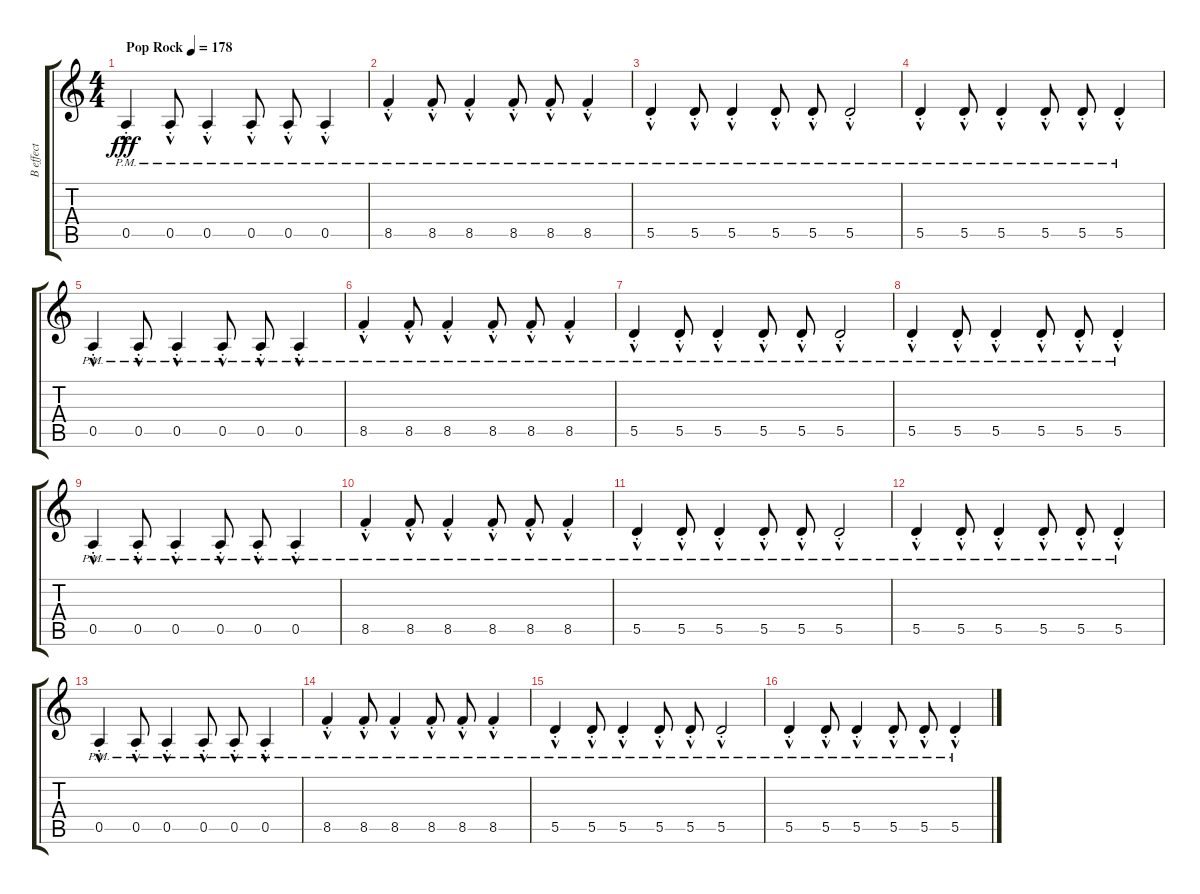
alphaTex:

\track ("B effect" "B effect") {instrument overdrivenguitar}
\staff {score tabs}
\tuning (E4 B3 G3 D3 A2 E2) {hide}
\ts (4 4)
\tempo (178 "Pop Rock")
\clef g2
\ks c
0.5{hac pm st}.4{dy fff instrument overdrivenguitar} 0.5{hac pm st}.8 0.5{hac pm st}.4 0.5{hac pm st}.8 0.5{hac pm st}.8 0.5{hac pm st}.4 |
8.5{hac pm st}.4 8.5{hac pm st}.8 8.5{hac pm st}.4 8.5{hac pm st}.8 8.5{hac pm st}.8 8.5{hac pm st}.4 |
5.5{hac pm st}.4 5.5{hac pm st}.8 5.5{hac pm st}.4 5.5{hac pm st}.8 5.5{hac pm st}.8 5.5{hac pm st}.2 |
5.5{hac pm st}.4 5.5{hac pm st}.8 5.5{hac pm st}.4 5.5{hac pm st}.8 5.5{hac pm st}.8 5.5{hac pm st}.4 |
0.5{hac pm st}.4 0.5{hac pm st}.8 0.5{hac pm st}.4 0.5{hac pm st}.8 0.5{hac pm st}.8 0.5{hac pm st}.4 |
8.5{hac pm st}.4 8.5{hac pm st}.8 8.5{hac pm st}.4 8.5{hac pm st}.8 8.5{hac pm st}.8 8.5{hac pm st}.4 |
5.5{hac pm st}.4 5.5{hac pm st}.8 5.5{hac pm st}.4 5.5{hac pm st}.8 5.5{hac pm st}.8 5.5{hac pm st}.2 |
5.5{hac pm st}.4 5.5{hac pm st}.8 5.5{hac pm st}.4 5.5{hac pm st}.8 5.5{hac pm st}.8 5.5{hac pm st}.4 |
0.5{hac pm st}.4 0.5{hac pm st}.8 0.5{hac pm st}.4 0.5{hac pm st}.8 0.5{hac pm st}.8 0.5{hac pm st}.4 |
8.5{hac pm st}.4 8.5{hac pm st}.8 8.5{hac pm st}.4 8.5{hac pm st}.8 8.5{hac pm st}.8 8.5{hac pm st}.4 |
5.5{hac pm st}.4 5.5{hac pm st}.8 5.5{hac pm st}.4 5.5{hac pm st}.8 5.5{hac pm st}.8 5.5{hac pm st}.2 |
5.5{hac pm st}.4 5.5{hac pm st}.8 5.5{hac pm st}.4 5.5{hac pm st}.8 5.5{hac pm st}.8 5.5{hac pm st}.4 |
0.5{hac pm st}.4 0.5{hac pm st}.8 0.5{hac pm st}.4 0.5{hac pm st}.8 0.5{hac pm st}.8 0.5{hac pm st}.4 |
8.5{hac pm st}.4 8.5{hac pm st}.8 8.5{hac pm st}.4 8.5{hac pm st}.8 8.5{hac pm st}.8 8.5{hac pm st}.4 |
5.5{hac pm st}.4 5.5{hac pm st}.8 5.5{hac pm st}.4 5.5{hac pm st}.8 5.5{hac pm st}.8 5.5{hac pm st}.2 |
5.5{hac pm st}.4 5.5{hac pm st}.8 5.5{hac pm st}.4 5.5{hac pm st}.8 5.5{hac pm st}.8 5.5{hac pm st}.4
